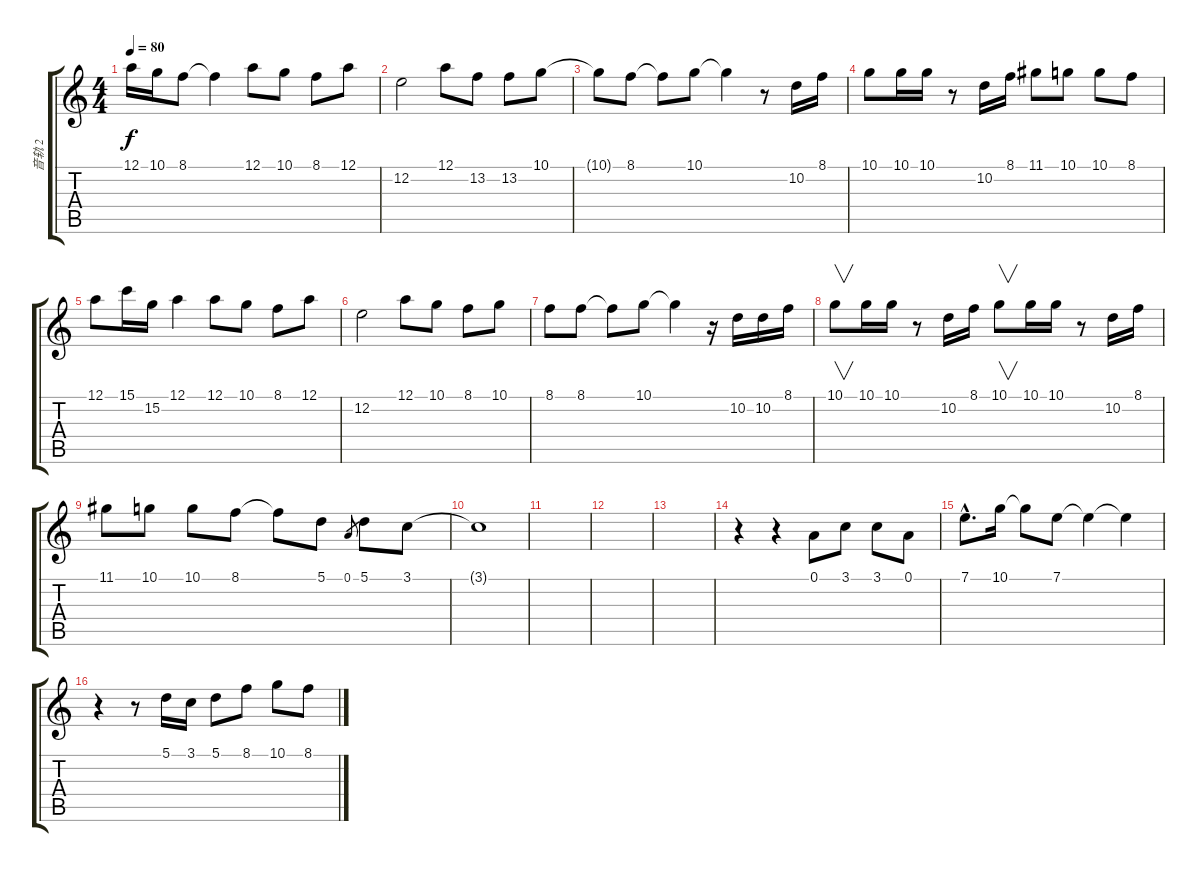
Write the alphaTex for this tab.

\track ("音轨 2" "音轨 2") {instrument clarinet}
\staff {score tabs}
\tuning (A4 E4 C4 G3 D3 A2) {hide}
\ts (4 4)
\tempo 80
\clef g2
\ks c
12.1{t}.16{dy f} 10.1.16 8.1.8 8.1{t}.4 12.1.8 10.1.8 8.1.8 12.1.8 |
12.2.2 12.1.8 13.2.8 13.2.8 10.1.8 |
10.1{t}.8 8.1.8 8.1{t}.8 10.1.8 10.1{t}.4 r.8 10.2.16 8.1.16 |
10.1.8 10.1.16 10.1.16 r.8 10.2.16 8.1.16 11.1.8 10.1.8 10.1.8 8.1.8 |
12.1.8 15.1.16 15.2.16 12.1.4 12.1.8 10.1.8 8.1.8 12.1.8 |
12.2.2 12.1.8 10.1.8 8.1.8 10.1.8 |
8.1.8 8.1.8 8.1{t}.8 10.1.8 10.1{t}.4 r.16 10.2.16 10.2.16 8.1.16 |
10.1.8{v} 10.1.16 10.1.16 r.8 10.2.16 8.1.16 10.1.8{v} 10.1.16 10.1.16 r.8 10.2.16 8.1.16 |
11.1.8 10.1.8 10.1.8 8.1.8 8.1{t}.8 5.1.8 0.1.8{gr} 5.1.8 3.1.8 |
3.1{t}.1 |
|
|
|
r.4 r.4 0.1.8 3.1.8 3.1.8 0.1.8 |
7.1{hac}.8{d} 10.1.16 10.1{t}.8 7.1.8 7.1{t}.4 7.1{t}.4 |
r.4 r.8 5.1.16 3.1.16 5.1.8 8.1.8 10.1.8 8.1{h}.8
